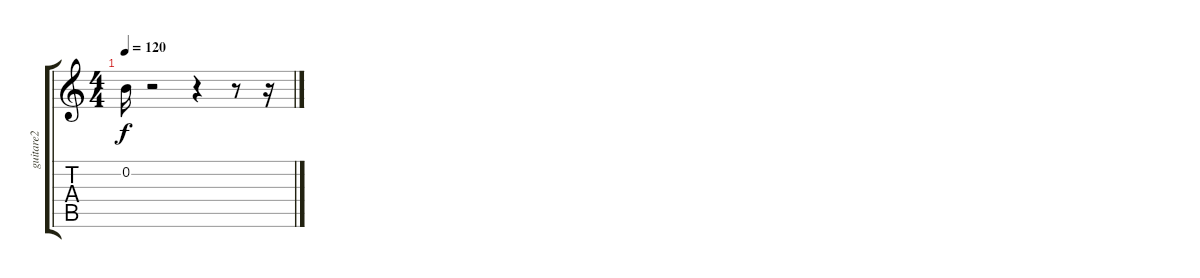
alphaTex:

\track ("guitare2" "guitare2") {instrument distortionguitar}
\staff {score tabs}
\tuning (E4 B3 G3 D3 A2 E2) {hide}
\ts (4 4)
\tempo 120
\clef g2
\ks c
0.2{t}.16{dy f} r.2 r.4 r.8 r.16
